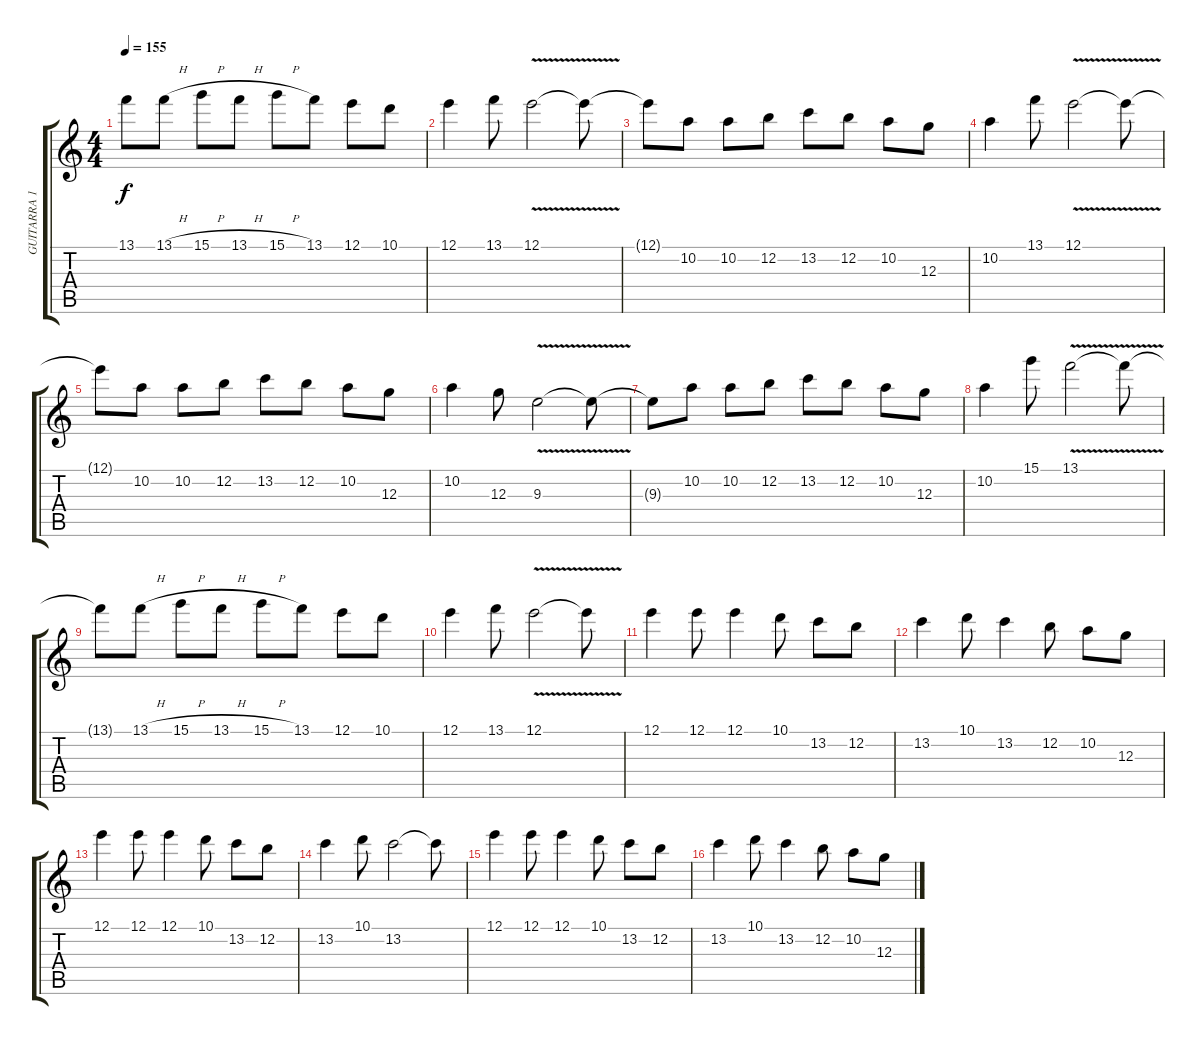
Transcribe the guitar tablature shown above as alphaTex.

\track ("GUITARRA 1" "GUITARRA 1") {instrument distortionguitar}
\staff {score tabs}
\tuning (E4 B3 G3 D3 A2 E2) {hide}
\ts (4 4)
\tempo 155
\clef g2
\ks c
13.1{t}.8{dy f} 13.1{h}.8 15.1{h}.8 13.1{h}.8 15.1{h}.8 13.1.8 12.1.8 10.1.8 |
12.1.4 13.1.8 12.1{v}.2 12.1{t}.8 |
12.1{t}.8 10.2.8 10.2.8 12.2.8 13.2.8 12.2.8 10.2.8 12.3.8 |
10.2.4 13.1.8 12.1{v}.2 12.1{t}.8 |
12.1{t}.8 10.2.8 10.2.8 12.2.8 13.2.8 12.2.8 10.2.8 12.3.8 |
10.2.4 12.3.8 9.3{v}.2 9.3{t}.8 |
9.3{t}.8 10.2.8 10.2.8 12.2.8 13.2.8 12.2.8 10.2.8 12.3.8 |
10.2.4 15.1.8 13.1{v}.2 13.1{t}.8 |
13.1{t}.8 13.1{h}.8 15.1{h}.8 13.1{h}.8 15.1{h}.8 13.1.8 12.1.8 10.1.8 |
12.1.4 13.1.8 12.1{v}.2 12.1{t}.8 |
12.1.4 12.1.8 12.1.4 10.1.8 13.2.8 12.2.8 |
13.2.4 10.1.8 13.2.4 12.2.8 10.2.8 12.3.8 |
12.1.4 12.1.8 12.1.4 10.1.8 13.2.8 12.2.8 |
13.2.4 10.1.8 13.2.2 13.2{t}.8 |
12.1.4 12.1.8 12.1.4 10.1.8 13.2.8 12.2.8 |
13.2.4 10.1.8 13.2.4 12.2.8 10.2.8 12.3.8
